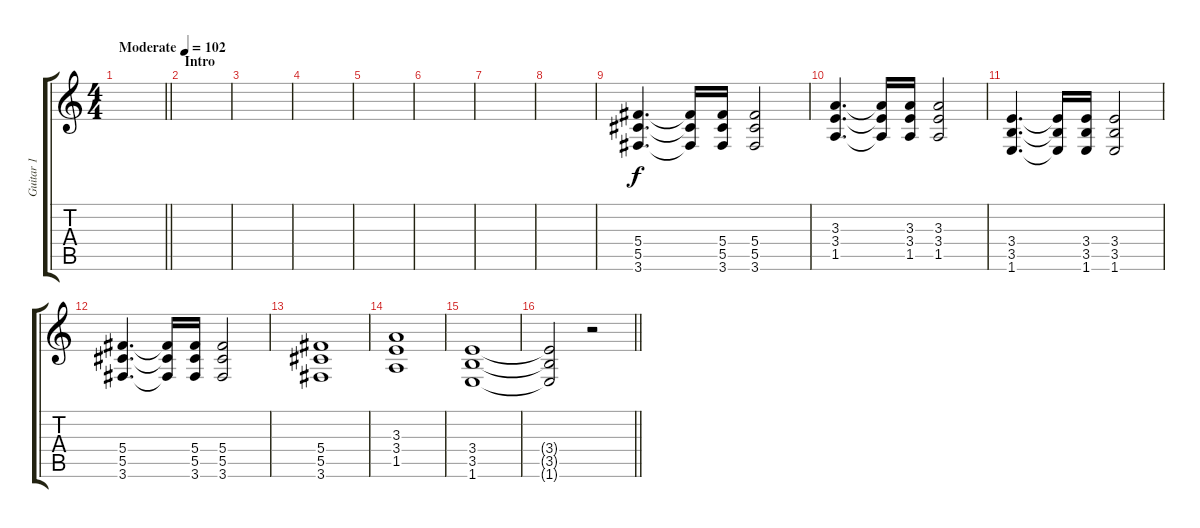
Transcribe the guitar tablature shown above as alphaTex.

\track ("Guitar 1" "Guitar 1") {instrument distortionguitar}
\staff {score tabs}
\tuning (Eb4 Bb3 Gb3 Db3 Ab2 Eb2) {hide}
\ts (4 4)
\tempo (102 "Moderate")
\clef g2
\barLineRight lightlight
\ks c
|
\section ("" "Intro")
|
|
|
|
|
|
|
(5.4 5.5 3.6).4{d} (5.4{t} 5.5{t} 3.6{t}).16 (5.4 5.5 3.6).16 (5.4 5.5 3.6).2 |
(3.3 3.4 1.5).4{d} (3.3{t} 3.4{t} 1.5{t}).16 (3.3 3.4 1.5).16 (3.3 3.4 1.5).2 |
(3.4 3.5 1.6).4{d} (3.4{t} 3.5{t} 1.6{t}).16 (3.4 3.5 1.6).16 (3.4 3.5 1.6).2 |
(5.4 5.5 3.6).4{d} (5.4{t} 5.5{t} 3.6{t}).16 (5.4 5.5 3.6).16 (5.4 5.5 3.6).2 |
(5.4 5.5 3.6).1 |
(3.3 3.4 1.5).1 |
(3.4 3.5 1.6).1 |
\barLineRight lightlight
(3.4{t} 3.5{t} 1.6{t}).2 r.2
